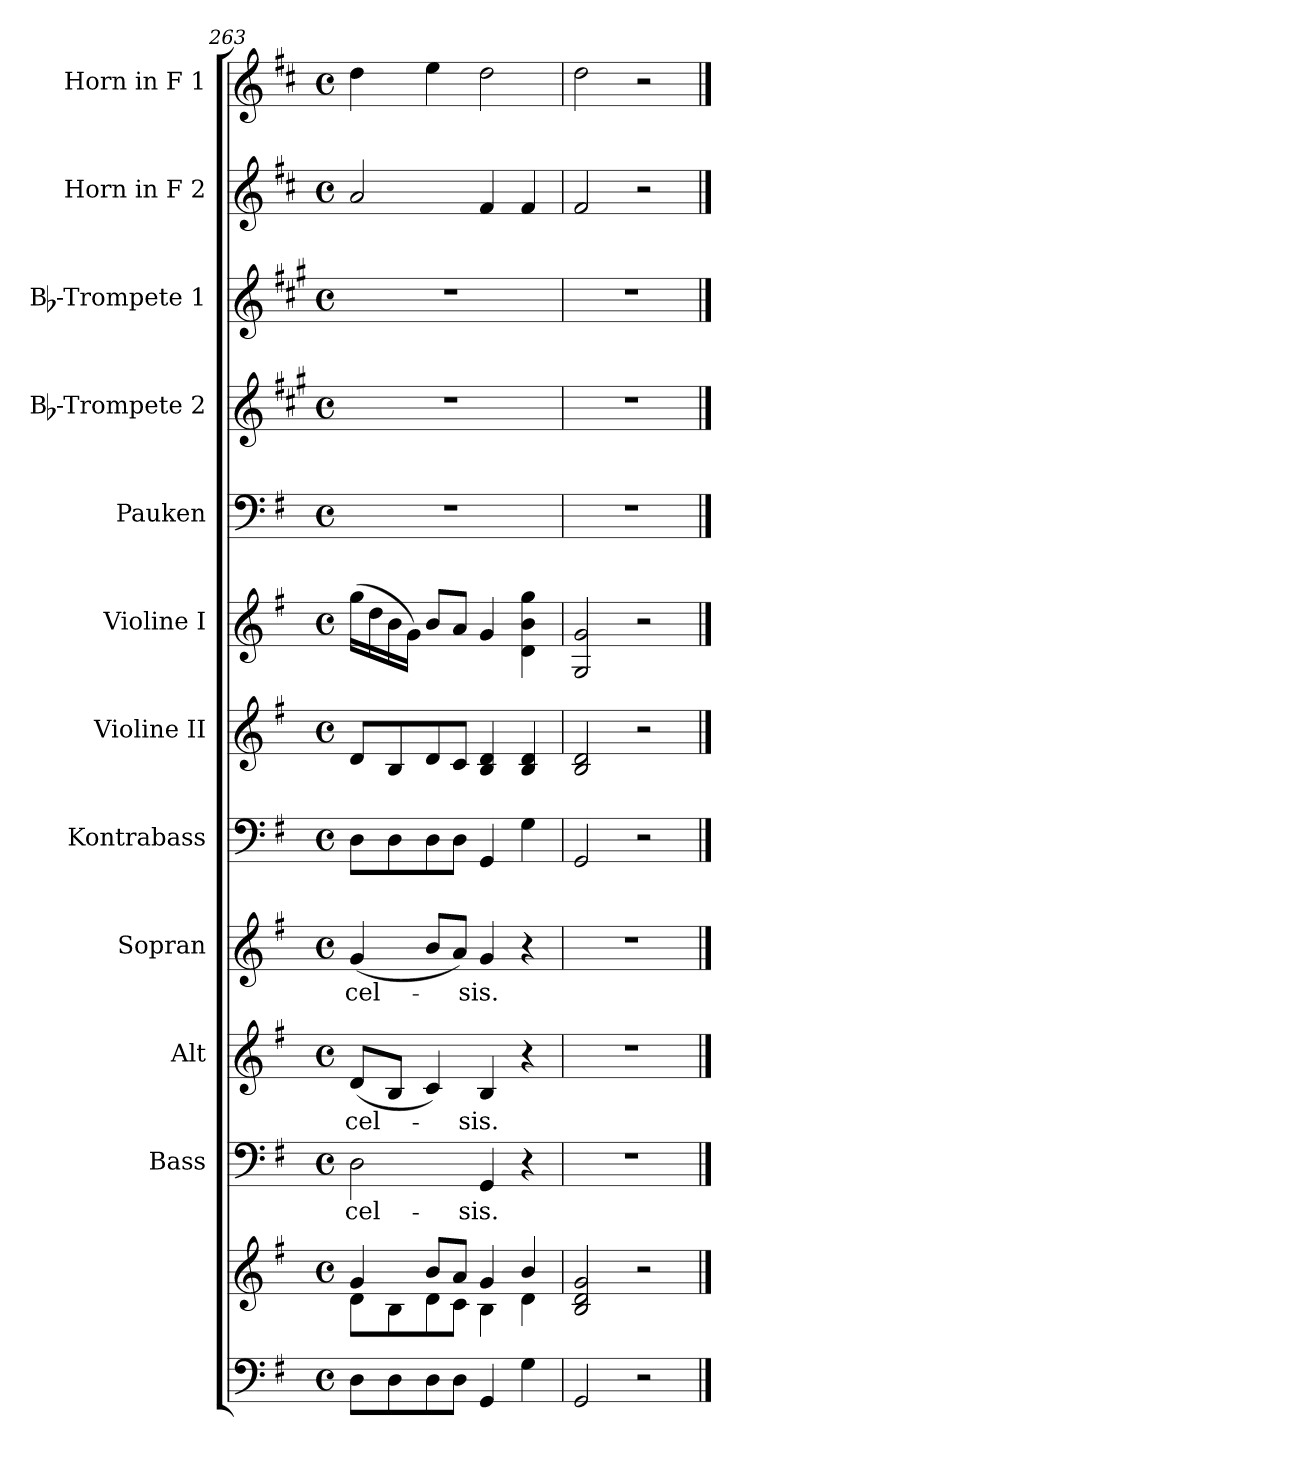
**kern	**kern	**kern	**text	**kern	**text	**kern	**text	**kern	**kern	**kern	**kern	**kern	**kern	**kern	**kern
*part12	*part12	*part11	*part11	*part10	*part10	*part9	*part9	*part8	*part7	*part6	*part5	*part4	*part3	*part2	*part1
*staff13	*staff12	*staff11	*staff11	*staff10	*staff10	*staff9	*staff9	*staff8	*staff7	*staff6	*staff5	*staff4	*staff3	*staff2	*staff1
*	*	*I"Bass	*	*I"Alt	*	*I"Sopran	*	*I"Kontrabass	*I"Violine II	*I"Violine I	*I"Pauken	*I"Bb-Trompete 2	*I"Bb-Trompete 1	*I"Horn in F 2	*I"Horn in F 1
*	*	*I'B.	*	*I'A.	*	*I'S.	*	*I'Kb.	*I'Vl. II	*I'Vl. I	*I'Pk.	*I'Bb Trp. 2	*I'Bb Trp. 1	*	*
*clefF4	*clefG2	*clefF4	*	*clefG2	*	*clefG2	*	*clefF4	*clefG2	*clefG2	*clefF4	*clefG2	*clefG2	*clefG2	*clefG2
*	*	*	*	*	*	*	*	*ITrd7c12	*	*	*	*ITrd1c2	*ITrd1c2	*ITrd4c7	*ITrd4c7
*k[f#]	*k[f#]	*k[f#]	*	*k[f#]	*	*k[f#]	*	*k[f#]	*k[f#]	*k[f#]	*k[f#]	*k[f#]	*k[f#]	*k[f#]	*k[f#]
*G:	*G:	*G:	*	*G:	*	*G:	*	*G:	*G:	*G:	*G:	*G:	*G:	*G:	*G:
*M4/4	*M4/4	*M4/4	*	*M4/4	*	*M4/4	*	*M4/4	*M4/4	*M4/4	*M4/4	*M4/4	*M4/4	*M4/4	*M4/4
*met(c)	*met(c)	*met(c)	*	*met(c)	*	*met(c)	*	*met(c)	*met(c)	*met(c)	*met(c)	*met(c)	*met(c)	*met(c)	*met(c)
=263	=263	=263	=263	=263	=263	=263	=263	=263	=263	=263	=263	=263	=263	=263	=263
*	*^	*	*	*	*	*	*	*	*	*	*	*	*	*	*
!	!	!	!	!LO:LY:b	!	!LO:LY:b	!	!LO:LY:b	!	!	!	!	!	!	!	!
8D\L	4g/	8d\L	2D\	-cel-	(<8d/L	-cel-	(<4g/	-cel-	8DD\L	8d/L	(>16gg\LL	1r	1r	1r	2d/	4g\
.	.	.	.	.	.	.	.	.	.	.	16dd\	.	.	.	.	.
8D\	.	8B\	.	.	8B/J	.	.	.	8DD\	8B/	16b\	.	.	.	.	.
.	.	.	.	.	.	.	.	.	.	.	16g\JJ)	.	.	.	.	.
8D\	8b/L	8d\	.	.	4c/)	.	8b/L	.	8DD\	8d/	8b/L	.	.	.	.	4a\
8D\J	8a/J	8c\J	.	.	.	.	8a/J)	.	8DD\J	8c/J	8a/J	.	.	.	.	.
!	!	!	!	!LO:LY:b	!	!LO:LY:b	!	!LO:LY:b	!	!	!	!	!	!	!	!
4GG/	4g/	4B\	4GG/	-sis.	4B/	-sis.	4g/	-sis.	4GGG/	4B/ 4d/	4g/	.	.	.	4B/	2g\
4G\	4b/	4d\	4r	.	4r	.	4r	.	4GG\	4B/ 4d/	4d\ 4b\ 4gg\	.	.	.	4B/	.
*	*v	*v	*	*	*	*	*	*	*	*	*	*	*	*	*	*
=264	=264	=264	=264	=264	=264	=264	=264	=264	=264	=264	=264	=264	=264	=264	=264
2GG/	2B/ 2d/ 2g/	1r	.	1r	.	1r	.	2GGG/	2B/ 2d/	2G/ 2g/	1r	1r	1r	2B/	2g\
2r	2r	.	.	.	.	.	.	2r	2r	2r	.	.	.	2r	2r
==	==	==	==	==	==	==	==	==	==	==	==	==	==	==	==
*-	*-	*-	*-	*-	*-	*-	*-	*-	*-	*-	*-	*-	*-	*-	*-
